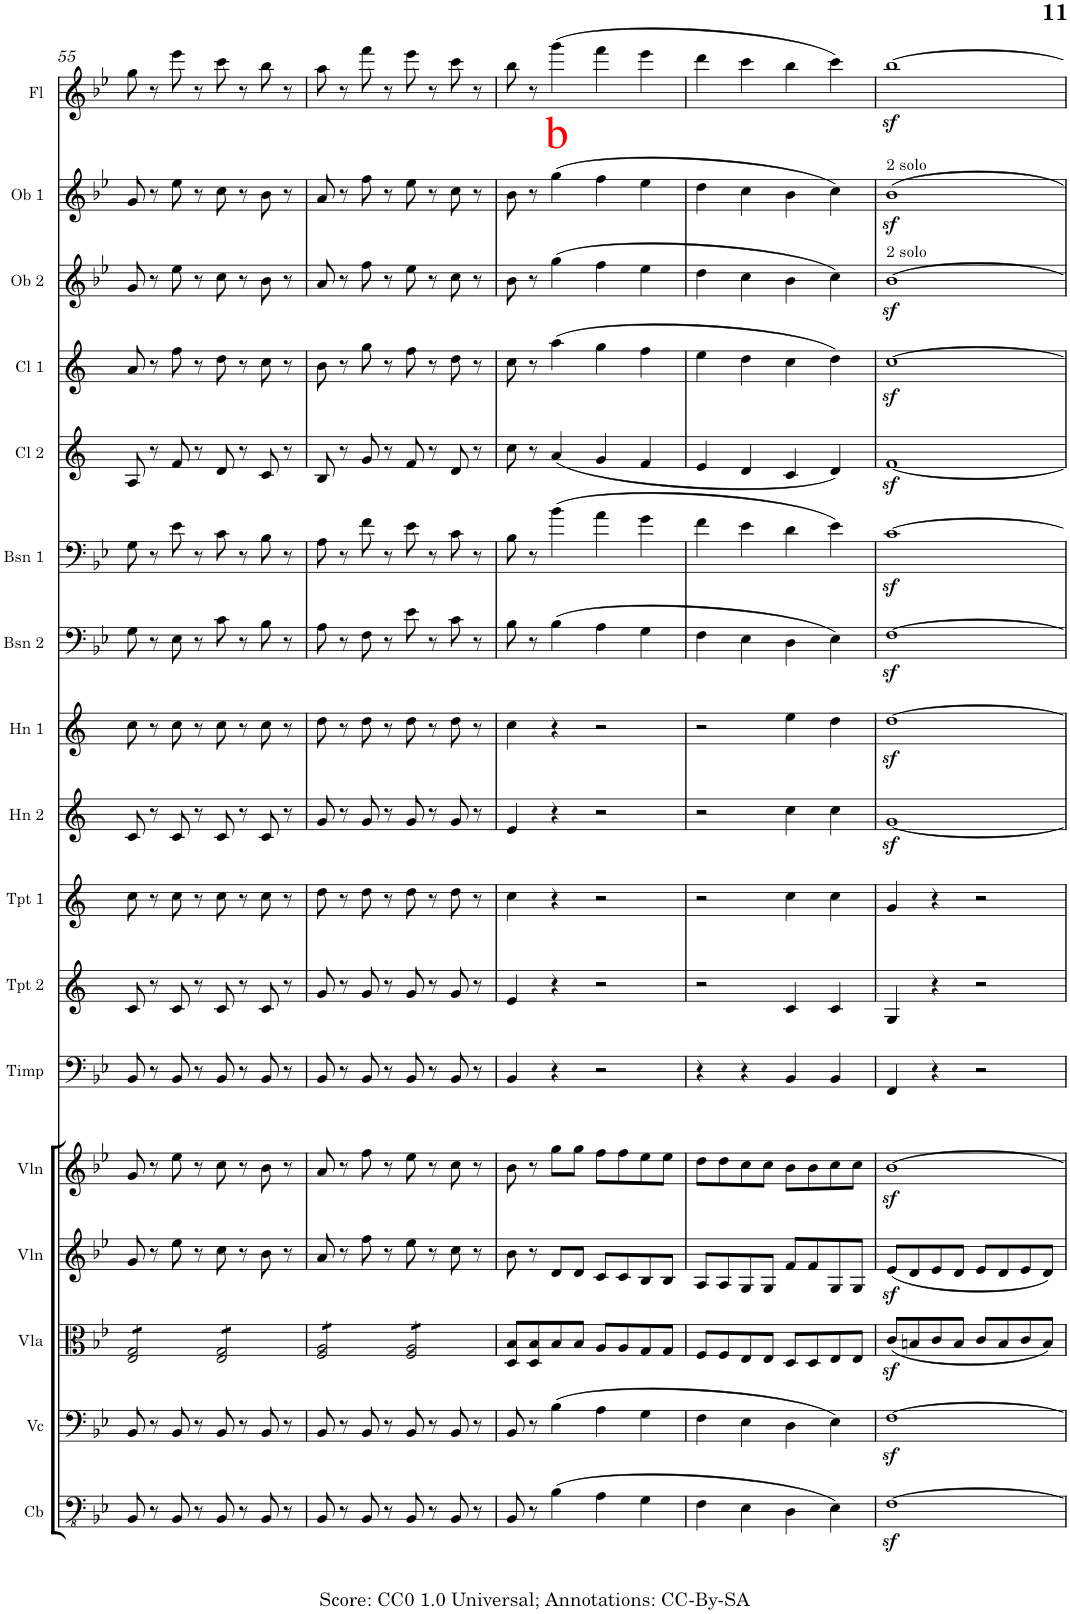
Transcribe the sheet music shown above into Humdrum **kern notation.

**kern	**kern	**kern	**kern	**kern	**kern	**kern	**kern	**kern	**kern	**kern	**kern	**kern	**kern	**kern	**kern	**kern	**text
*part17	*part16	*part15	*part14	*part13	*part12	*part11	*part10	*part9	*part8	*part7	*part6	*part5	*part4	*part3	*part2	*part1	*part1
*staff17	*staff16	*staff15	*staff14	*staff13	*staff12	*staff11	*staff10	*staff9	*staff8	*staff7	*staff6	*staff5	*staff4	*staff3	*staff2	*staff1	*staff1
*I"Contrabass	*I"Violoncello	*I"Viola	*I"Violin	*I"Violin	*I"Timpani	*I"Bb Trumpet 2	*I"Bb Trumpet 1	*I"Bb (alto) Horn 2	*I"Bb (alto) Horn 1	*I"Bassoon 2	*I"Bassoon 1	*I"Bb Clarinet 2	*I"Bb Clarinet 1	*I"Oboe 2	*I"Oboe 1	*I"Flute	*
*I'Cb	*I'Vc	*I'Vla	*I'Vln	*I'Vln	*I'Timp	*I'Tpt 2	*I'Tpt 1	*I'Hn 2	*I'Hn 1	*I'Bsn 2	*I'Bsn 1	*I'Cl 2	*I'Cl 1	*I'Ob 2	*I'Ob 1	*I'Fl	*
!!LO:PB:g=z
*clefFv4	*clefF4	*clefC3	*clefG2	*clefG2	*clefF4	*clefG2	*clefG2	*clefG2	*clefG2	*clefF4	*clefF4	*clefG2	*clefG2	*clefG2	*clefG2	*clefG2	*
*	*	*	*	*	*	*Trd1c2	*Trd1c2	*Trd1c2	*Trd1c2	*	*	*Trd1c2	*Trd1c2	*	*	*	*
*k[b-e-]	*k[b-e-]	*k[b-e-]	*k[b-e-]	*k[b-e-]	*k[b-e-]	*k[]	*k[]	*k[]	*k[]	*k[b-e-]	*k[b-e-]	*k[]	*k[]	*k[b-e-]	*k[b-e-]	*k[b-e-]	*
*M2/2	*M2/2	*M2/2	*M2/2	*M2/2	*M2/2	*M2/2	*M2/2	*M2/2	*M2/2	*M2/2	*M2/2	*M2/2	*M2/2	*M2/2	*M2/2	*M2/2	*
*met(c|)	*met(c|)	*met(c|)	*met(c|)	*met(c|)	*met(c|)	*met(c|)	*met(c|)	*met(c|)	*met(c|)	*met(c|)	*met(c|)	*met(c|)	*met(c|)	*met(c|)	*met(c|)	*met(c|)	*
=55	=55	=55	=55	=55	=55	=55	=55	=55	=55	=55	=55	=55	=55	=55	=55	=55	=55
*	*	*tremolo	*	*	*	*	*	*	*	*	*	*	*	*	*	*	*
8BBB-/	8BB-/	8E-/ 8G/L	8g/	8g/	8BB-/	8c/	8cc\	8c/	8cc\	8G\	8G\	8A/	8a/	8g/	8g/	8gg\	.
8r	8r	8E-/ 8G/	8r	8r	8r	8r	8r	8r	8r	8r	8r	8r	8r	8r	8r	8r	.
8BBB-/	8BB-/	8E-/ 8G/	8ee-\	8ee-\	8BB-/	8c/	8cc\	8c/	8cc\	8E-\	8e-\	8f/	8ff\	8ee-\	8ee-\	8eee-\	.
8r	8r	8E-/ 8G/J	8r	8r	8r	8r	8r	8r	8r	8r	8r	8r	8r	8r	8r	8r	.
8BBB-/	8BB-/	8E-/ 8G/L	8cc\	8cc\	8BB-/	8c/	8cc\	8c/	8cc\	8c\	8c\	8d/	8dd\	8cc\	8cc\	8ccc\	.
8r	8r	8E-/ 8G/	8r	8r	8r	8r	8r	8r	8r	8r	8r	8r	8r	8r	8r	8r	.
8BBB-/	8BB-/	8E-/ 8G/	8b-\	8b-\	8BB-/	8c/	8cc\	8c/	8cc\	8B-\	8B-\	8c/	8cc\	8b-\	8b-\	8bb-\	.
8r	8r	8E-/ 8G/J	8r	8r	8r	8r	8r	8r	8r	8r	8r	8r	8r	8r	8r	8r	.
=56	=56	=56	=56	=56	=56	=56	=56	=56	=56	=56	=56	=56	=56	=56	=56	=56	=56
8BBB-/	8BB-/	8F/ 8A/L	8a/	8a/	8BB-/	8g/	8dd\	8g/	8dd\	8A\	8A\	8B/	8b\	8a/	8a/	8aa\	.
8r	8r	8F/ 8A/	8r	8r	8r	8r	8r	8r	8r	8r	8r	8r	8r	8r	8r	8r	.
8BBB-/	8BB-/	8F/ 8A/	8ff\	8ff\	8BB-/	8g/	8dd\	8g/	8dd\	8F\	8f\	8g/	8gg\	8ff\	8ff\	8fff\	.
8r	8r	8F/ 8A/J	8r	8r	8r	8r	8r	8r	8r	8r	8r	8r	8r	8r	8r	8r	.
8BBB-/	8BB-/	8F/ 8A/L	8ee-\	8ee-\	8BB-/	8g/	8dd\	8g/	8dd\	8e-\	8e-\	8f/	8ff\	8ee-\	8ee-\	8eee-\	.
8r	8r	8F/ 8A/	8r	8r	8r	8r	8r	8r	8r	8r	8r	8r	8r	8r	8r	8r	.
8BBB-/	8BB-/	8F/ 8A/	8cc\	8cc\	8BB-/	8g/	8dd\	8g/	8dd\	8c\	8c\	8d/	8dd\	8cc\	8cc\	8ccc\	.
8r	8r	8F/ 8A/J	8r	8r	8r	8r	8r	8r	8r	8r	8r	8r	8r	8r	8r	8r	.
*	*	*Xtremolo	*	*	*	*	*	*	*	*	*	*	*	*	*	*	*
=57	=57	=57	=57	=57	=57	=57	=57	=57	=57	=57	=57	=57	=57	=57	=57	=57	=57
8BBB-/	8BB-/	8D/ 8B-/L	8b-\	8b-\	4BB-/	4e/	4cc\	4e/	4cc\	8B-\	8B-\	8cc\	8cc\	8b-\	8b-\	8bb-\	.
8r	8r	8D/ 8B-/	8r	8r	.	.	.	.	.	8r	8r	8r	8r	8r	8r	8r	.
!	!	!	!	!	!	!	!	!	!	!	!	!	!	!	!	!	!LO:LY:b:color=#FF0000
(4BB-\	(4B-\	8B-/	8d/L	8gg\L	4r	4r	4r	4r	4r	(4B-\	(4b-\	(4a/	(4aa\	(4gg\	(4gg\	(4ggg\	b
.	.	8B-/J	8d/J	8gg\J	.	.	.	.	.	.	.	.	.	.	.	.	.
4AA\	4A\	8A/L	8c/L	8ff\L	2r	2r	2r	2r	2r	4A\	4a\	4g/	4gg\	4ff\	4ff\	4fff\	.
.	.	8A/	8c/	8ff\	.	.	.	.	.	.	.	.	.	.	.	.	.
4GG\	4G\	8G/	8B-/	8ee-\	.	.	.	.	.	4G\	4g\	4f/	4ff\	4ee-\	4ee-\	4eee-\	.
.	.	8G/J	8B-/J	8ee-\J	.	.	.	.	.	.	.	.	.	.	.	.	.
=58	=58	=58	=58	=58	=58	=58	=58	=58	=58	=58	=58	=58	=58	=58	=58	=58	=58
4FF\	4F\	8F/L	8A/L	8dd\L	4r	2r	2r	2r	2r	4F\	4f\	4e/	4ee\	4dd\	4dd\	4ddd\	.
.	.	8F/	8A/	8dd\	.	.	.	.	.	.	.	.	.	.	.	.	.
4EE-\	4E-\	8E-/	8G/	8cc\	4r	.	.	.	.	4E-\	4e-\	4d/	4dd\	4cc\	4cc\	4ccc\	.
.	.	8E-/J	8G/J	8cc\J	.	.	.	.	.	.	.	.	.	.	.	.	.
4DD\	4D\	8D/L	8f/L	8b-\L	4BB-/	4c/	4cc\	4cc\	4ee\	4D\	4d\	4c/	4cc\	4b-\	4b-\	4bb-\	.
.	.	8D/	8f/	8b-\	.	.	.	.	.	.	.	.	.	.	.	.	.
4EE-\)	4E-\)	8E-/	8G/	8cc\	4BB-/	4c/	4cc\	4cc\	4dd\	4E-\)	4e-\)	4d/)	4dd\)	4cc\)	4cc\)	4ccc\)	.
.	.	8E-/J	8G/J	8cc\J	.	.	.	.	.	.	.	.	.	.	.	.	.
=59	=59	=59	=59	=59	=59	=59	=59	=59	=59	=59	=59	=59	=59	=59	=59	=59	=59
!	!	!	!	!	!	!	!	!	!	!	!	!	!	!	!LO:TX:a:t=2 solo	!	!
!	!	!	!	!	!	!	!	!	!	!	!	!	!	!LO:TX:a:t=2 solo	!	!	!
[1FFz<	[1Fz<	(8cz</L	(8e-z</L	[1b-z<	4FF/	4G/	4g/	[1gz<	[1ddz<	[1Fz<	[1cz<	[1fz<	[1ccz<	[1b-z<	1b-z<	[1bb-z<	.
.	.	8Bn/	8d/	.	.	.	.	.	.	.	.	.	.	.	.	.	.
.	.	8c/	8e-/	.	4r	4r	4r	.	.	.	.	.	.	.	.	.	.
.	.	8B/J	8d/J	.	.	.	.	.	.	.	.	.	.	.	.	.	.
.	.	8c/L	8e-/L	.	2r	2r	2r	.	.	.	.	.	.	.	.	.	.
.	.	8B/	8d/	.	.	.	.	.	.	.	.	.	.	.	.	.	.
.	.	8c/	8e-/	.	.	.	.	.	.	.	.	.	.	.	.	.	.
.	.	8B/J)	8d/J)	.	.	.	.	.	.	.	.	.	.	.	.	.	.
=	=	=	=	=	=	=	=	=	=	=	=	=	=	=	=	=	=
*-	*-	*-	*-	*-	*-	*-	*-	*-	*-	*-	*-	*-	*-	*-	*-	*-	*-
